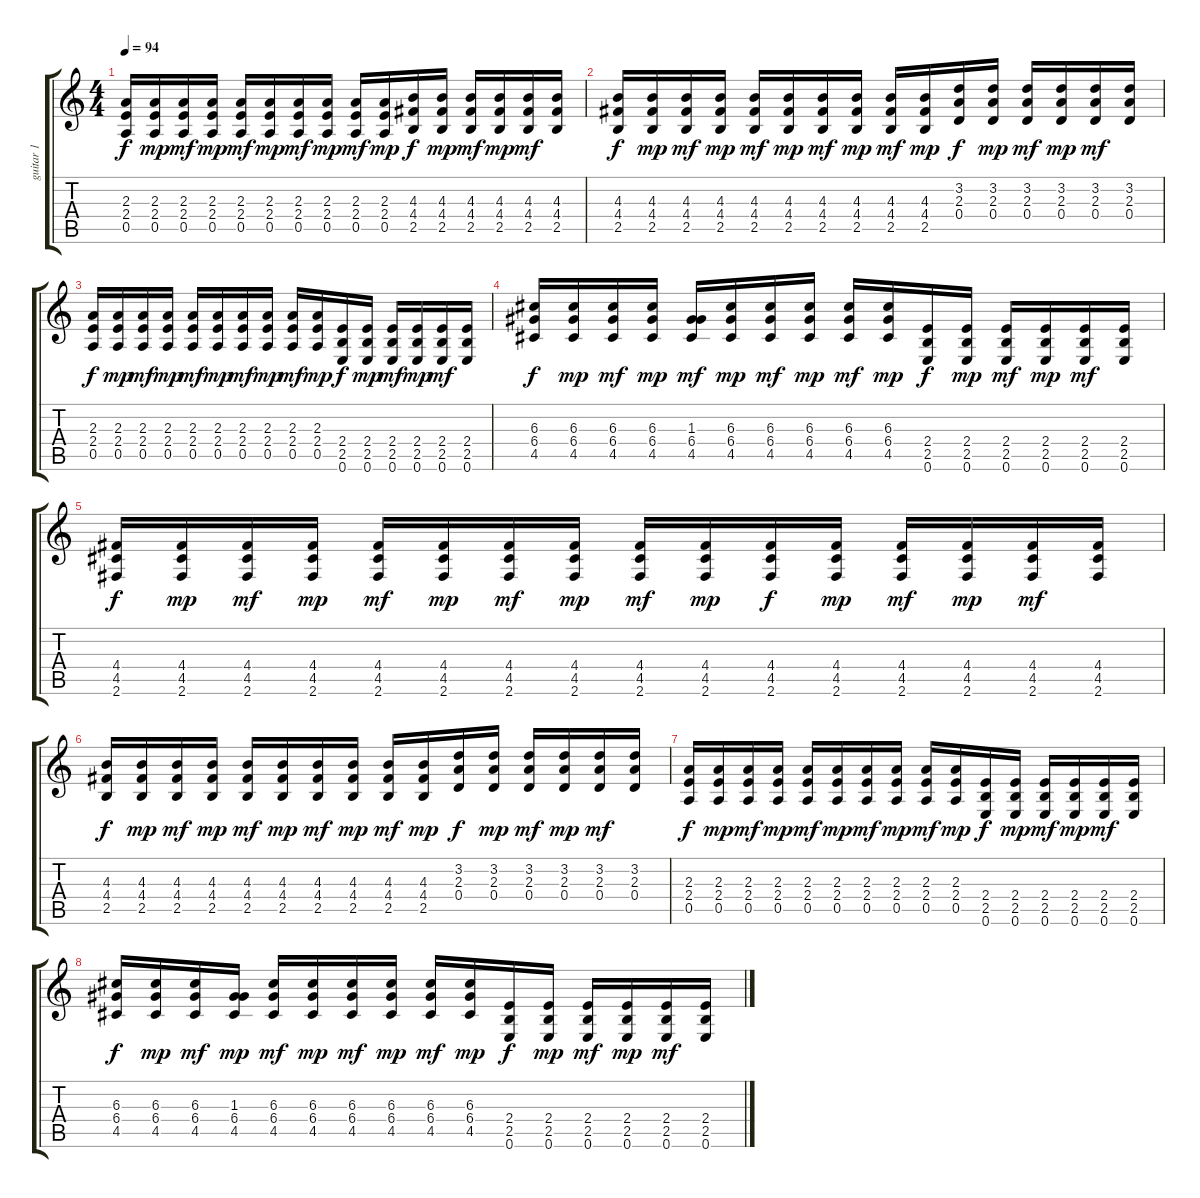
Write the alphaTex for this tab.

\track ("guitar 1" "guitar 1") {instrument distortionguitar}
\staff {score tabs}
\tuning (E4 B3 G3 D3 A2 E2) {hide}
\ts (4 4)
\tempo 94
\clef g2
\ks c
(2.3 2.4 0.5).16{dy f} (2.3 2.4 0.5).16{dy mp} (2.3 2.4 0.5).16{dy mf} (2.3 2.4 0.5).16{dy mp} (2.3 2.4 0.5).16{dy mf} (2.3 2.4 0.5).16{dy mp} (2.3 2.4 0.5).16{dy mf} (2.3 2.4 0.5).16{dy mp} (2.3 2.4 0.5).16{dy mf} (2.3 2.4 0.5).16{dy mp} (4.3 4.4 2.5).16{dy f} (4.3 4.4 2.5).16{dy mp} (4.3 4.4 2.5).16{dy mf} (4.3 4.4 2.5).16{dy mp} (4.3 4.4 2.5).16{dy mf} (4.3 4.4 2.5).16 |
(4.3 4.4 2.5).16{dy f} (4.3 4.4 2.5).16{dy mp} (4.3 4.4 2.5).16{dy mf} (4.3 4.4 2.5).16{dy mp} (4.3 4.4 2.5).16{dy mf} (4.3 4.4 2.5).16{dy mp} (4.3 4.4 2.5).16{dy mf} (4.3 4.4 2.5).16{dy mp} (4.3 4.4 2.5).16{dy mf} (4.3 4.4 2.5).16{dy mp} (3.2 2.3 0.4).16{dy f} (3.2 2.3 0.4).16{dy mp} (3.2 2.3 0.4).16{dy mf} (3.2 2.3 0.4).16{dy mp} (3.2 2.3 0.4).16{dy mf} (3.2 2.3 0.4).16 |
(2.3 2.4 0.5).16{dy f} (2.3 2.4 0.5).16{dy mp} (2.3 2.4 0.5).16{dy mf} (2.3 2.4 0.5).16{dy mp} (2.3 2.4 0.5).16{dy mf} (2.3 2.4 0.5).16{dy mp} (2.3 2.4 0.5).16{dy mf} (2.3 2.4 0.5).16{dy mp} (2.3 2.4 0.5).16{dy mf} (2.3 2.4 0.5).16{dy mp} (2.4 2.5 0.6).16{dy f} (2.4 2.5 0.6).16{dy mp} (2.4 2.5 0.6).16{dy mf} (2.4 2.5 0.6).16{dy mp} (2.4 2.5 0.6).16{dy mf} (2.4 2.5 0.6).16 |
(6.3 6.4 4.5).16{dy f} (6.3 6.4 4.5).16{dy mp} (6.3 6.4 4.5).16{dy mf} (6.3 6.4 4.5).16{dy mp} (1.3 6.4 4.5).16{dy mf} (6.3 6.4 4.5).16{dy mp} (6.3 6.4 4.5).16{dy mf} (6.3 6.4 4.5).16{dy mp} (6.3 6.4 4.5).16{dy mf} (6.3 6.4 4.5).16{dy mp} (2.4 2.5 0.6).16{dy f} (2.4 2.5 0.6).16{dy mp} (2.4 2.5 0.6).16{dy mf} (2.4 2.5 0.6).16{dy mp} (2.4 2.5 0.6).16{dy mf} (2.4 2.5 0.6).16 |
(4.4 4.5 2.6).16{dy f} (4.4 4.5 2.6).16{dy mp} (4.4 4.5 2.6).16{dy mf} (4.4 4.5 2.6).16{dy mp} (4.4 4.5 2.6).16{dy mf} (4.4 4.5 2.6).16{dy mp} (4.4 4.5 2.6).16{dy mf} (4.4 4.5 2.6).16{dy mp} (4.4 4.5 2.6).16{dy mf} (4.4 4.5 2.6).16{dy mp} (4.4 4.5 2.6).16{dy f} (4.4 4.5 2.6).16{dy mp} (4.4 4.5 2.6).16{dy mf} (4.4 4.5 2.6).16{dy mp} (4.4 4.5 2.6).16{dy mf} (4.4 4.5 2.6).16 |
(4.3 4.4 2.5).16{dy f} (4.3 4.4 2.5).16{dy mp} (4.3 4.4 2.5).16{dy mf} (4.3 4.4 2.5).16{dy mp} (4.3 4.4 2.5).16{dy mf} (4.3 4.4 2.5).16{dy mp} (4.3 4.4 2.5).16{dy mf} (4.3 4.4 2.5).16{dy mp} (4.3 4.4 2.5).16{dy mf} (4.3 4.4 2.5).16{dy mp} (3.2 2.3 0.4).16{dy f} (3.2 2.3 0.4).16{dy mp} (3.2 2.3 0.4).16{dy mf} (3.2 2.3 0.4).16{dy mp} (3.2 2.3 0.4).16{dy mf} (3.2 2.3 0.4).16 |
(2.3 2.4 0.5).16{dy f} (2.3 2.4 0.5).16{dy mp} (2.3 2.4 0.5).16{dy mf} (2.3 2.4 0.5).16{dy mp} (2.3 2.4 0.5).16{dy mf} (2.3 2.4 0.5).16{dy mp} (2.3 2.4 0.5).16{dy mf} (2.3 2.4 0.5).16{dy mp} (2.3 2.4 0.5).16{dy mf} (2.3 2.4 0.5).16{dy mp} (2.4 2.5 0.6).16{dy f} (2.4 2.5 0.6).16{dy mp} (2.4 2.5 0.6).16{dy mf} (2.4 2.5 0.6).16{dy mp} (2.4 2.5 0.6).16{dy mf} (2.4 2.5 0.6).16 |
(6.3 6.4 4.5).16{dy f} (6.3 6.4 4.5).16{dy mp} (6.3 6.4 4.5).16{dy mf} (1.3 6.4 4.5).16{dy mp} (6.3 6.4 4.5).16{dy mf} (6.3 6.4 4.5).16{dy mp} (6.3 6.4 4.5).16{dy mf} (6.3 6.4 4.5).16{dy mp} (6.3 6.4 4.5).16{dy mf} (6.3 6.4 4.5).16{dy mp} (2.4 2.5 0.6).16{dy f} (2.4 2.5 0.6).16{dy mp} (2.4 2.5 0.6).16{dy mf} (2.4 2.5 0.6).16{dy mp} (2.4 2.5 0.6).16{dy mf} (2.4 2.5 0.6).16
